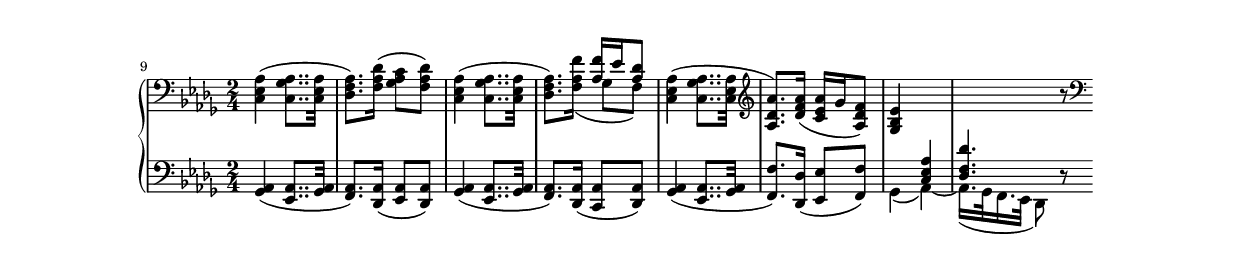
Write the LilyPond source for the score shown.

\version "2.11.57"
\include "english.ly"
#(set-global-staff-size 15)
\paper {
  line-width = 16\cm
  indent = 0\cm
}

% NR 1.7 Repeats

% Beethoven, Op. 57
% Piano sonata 23 - Dem Grafen Franz von Brunswick Gewidmet
% Movt II, Andante con moto
% Measures 9 - 16

\new PianoStaff <<

   \new Staff = RH {
      \clef bass
      \key df \major
      \time 2/4
      \set Score.currentBarNumber = #9
      \bar "|:"
      <af ef c>4 (
      <af gf c>8..
      <af ef c>32
      |
      <af f df>8. )
      <df' af f>16 (
      <c' af gf>8
      <df' af f>8 )
      |
      <af ef c>4 (
      <af gf c>8..
      <af ef c>32
      |
      <af f df>8. )
      \slurDown
      <f' af f>16 (
      <<
         {
            \voiceTwo
            gf8
            f8 )
         }
         \new Voice {
            \voiceOne
            <f' af>16
            ef'16
            <df' af>8
         }
      >>
      \oneVoice
      |
      <af ef c>4 (
      <af gf c>8..
      <af ef c>32
      \clef treble
      |
      <af' df' af>8. )
      <af' f' df'>16 (
      <af' ef' c'>16
      gf'16
      <f' df' af>8 )
      |
      \slurUp
      <ef' bf gf>4
      \change Staff = LH
      \voiceOne
      <af ef c>4
      |
      <df' f df>4.
      \change Staff = RH
      \oneVoice
      r8
      \clef bass
      \bar ":|"
   }

   \new Staff = LH {
      \clef bass
      \key df \major
      \time 2/4
      <af, gf,>4 (
      <af, ef,>8..
      <af, gf,>32
      |
      <af, f,>8. )
      <af, df,>16 (
      <af, ef,>8
      <af, df,>8 )
      |
      <af, gf,>4 (
      <af, ef,>8..
      <af, gf,>32
      |
      <af, f,>8. )
      <af, df,>16 (
      <af, c,>8
      <af, df,> )
      |
      <af, gf,>4 (
      <af, ef,>8..
      <af, gf,>32
      |
      <f f,>8. )
      <df df,>16 (
      <ef ef,>8
      <f f,>8 )
      |
      \voiceTwo
      gf,4  (
      af,4 ~ )
      |
      af,16. [ ( 
      gf,32
      f,16.
      ef,32 ]
      df,8 )
      \oneVoice
      r8
   }
   
>>
